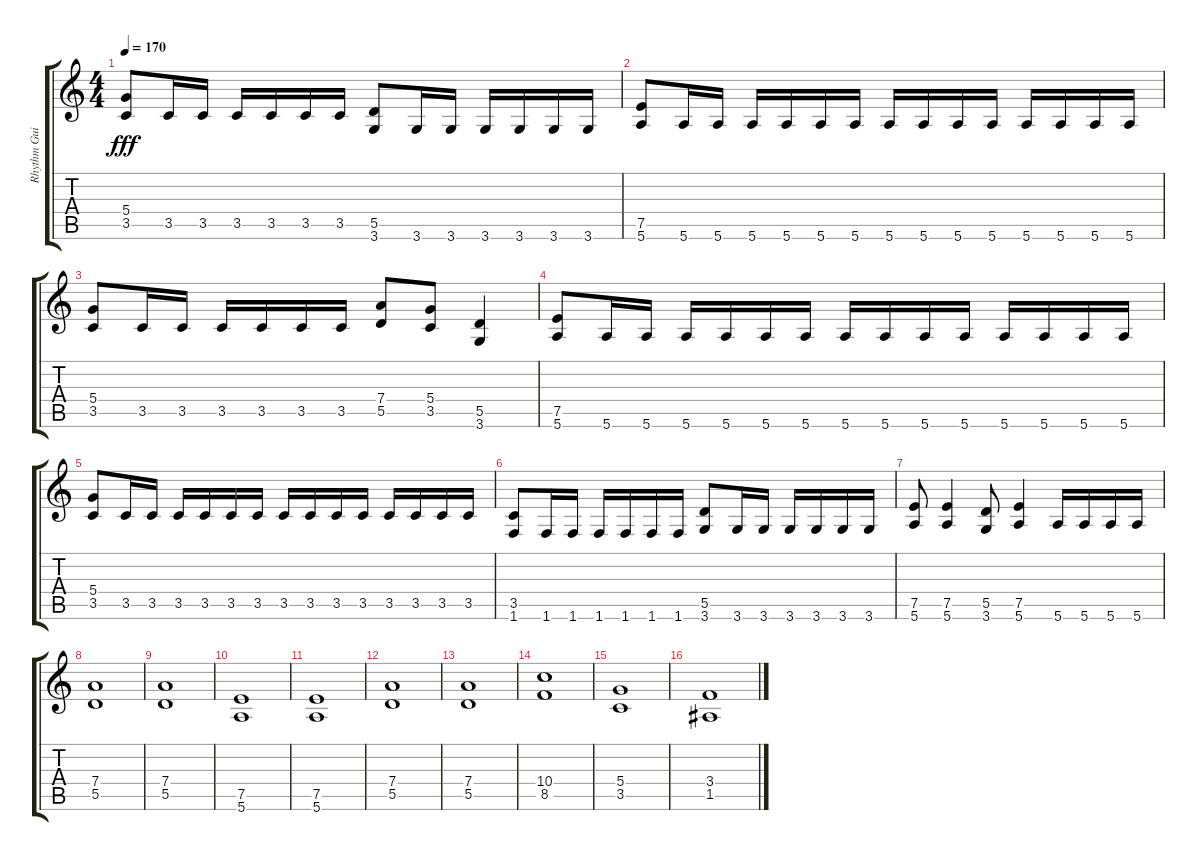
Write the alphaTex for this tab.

\track ("Rhythm Guitar " "Rhythm Gui") {instrument distortionguitar}
\staff {score tabs}
\tuning (E4 B3 G3 D3 A2 E2) {hide}
\ts (4 4)
\tempo 170
\clef g2
\ks c
(5.4 3.5).8{dy fff} 3.5.16 3.5.16 3.5.16 3.5.16 3.5.16 3.5.16 (5.5 3.6).8 3.6.16 3.6.16 3.6.16 3.6.16 3.6.16 3.6.16 |
(7.5 5.6).8 5.6.16 5.6.16 5.6.16 5.6.16 5.6.16 5.6.16 5.6.16 5.6.16 5.6.16 5.6.16 5.6.16 5.6.16 5.6.16 5.6.16 |
(5.4 3.5).8 3.5.16 3.5.16 3.5.16 3.5.16 3.5.16 3.5.16 (7.4 5.5).8 (5.4 3.5).8 (5.5 3.6).4 |
(7.5 5.6).8 5.6.16 5.6.16 5.6.16 5.6.16 5.6.16 5.6.16 5.6.16 5.6.16 5.6.16 5.6.16 5.6.16 5.6.16 5.6.16 5.6.16 |
(5.4 3.5).8 3.5.16 3.5.16 3.5.16 3.5.16 3.5.16 3.5.16 3.5.16 3.5.16 3.5.16 3.5.16 3.5.16 3.5.16 3.5.16 3.5.16 |
(3.5 1.6).8 1.6.16 1.6.16 1.6.16 1.6.16 1.6.16 1.6.16 (5.5 3.6).8 3.6.16 3.6.16 3.6.16 3.6.16 3.6.16 3.6.16 |
(7.5 5.6).8 (7.5 5.6).4 (5.5 3.6).8 (7.5 5.6).4 5.6.16 5.6.16 5.6.16 5.6.16 |
(7.4 5.5).1 |
(7.4 5.5).1 |
(7.5 5.6).1 |
(7.5 5.6).1 |
(7.4 5.5).1 |
(7.4 5.5).1 |
(10.4 8.5).1 |
(5.4 3.5).1 |
(3.4 1.5).1
